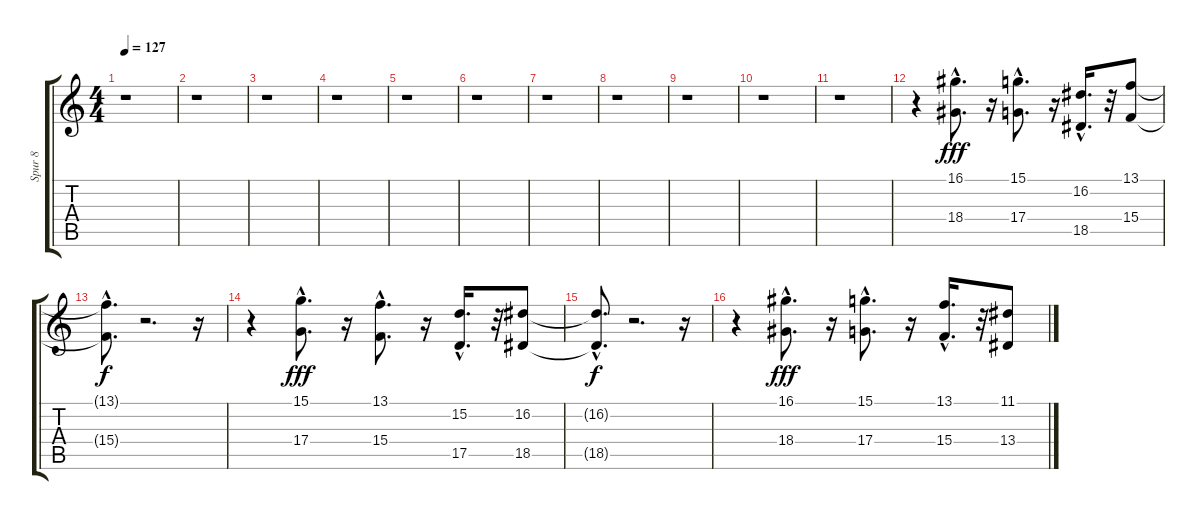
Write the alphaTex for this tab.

\track ("Spur 8" "Spur 8") {instrument fx5brightness}
\staff {score tabs}
\tuning (E4 B3 G3 D3 A2 E2) {hide}
\ts (4 4)
\tempo 127
\clef g2
\ks c
r.1{dy f} |
r.1 |
r.1 |
r.1 |
r.1 |
r.1 |
r.1 |
r.1 |
r.1 |
r.1 |
r.1 |
r.4 (16.1{hac} 18.4{hac}).8{d dy fff volume 9} r.16 (15.1{hac} 17.4{hac}).8{d} r.16 (16.2{hac} 18.5{hac}).16{d} r.32 (13.1 15.4).8 |
(13.1{hac t} 15.4{hac t}).8{d dy f} r.2{d} r.16 |
r.4 (15.1{hac} 17.4{hac}).8{d dy fff} r.16 (13.1{hac} 15.4{hac}).8{d} r.16 (15.2{hac} 17.5{hac}).16{d} r.32 (16.2 18.5).8 |
(16.2{hac t} 18.5{hac t}).8{d dy f} r.2{d} r.16 |
r.4 (16.1{hac} 18.4{hac}).8{d dy fff} r.16 (15.1{hac} 17.4{hac}).8{d} r.16 (13.1{hac} 15.4{hac}).16{d} r.32 (11.1 13.4).8
